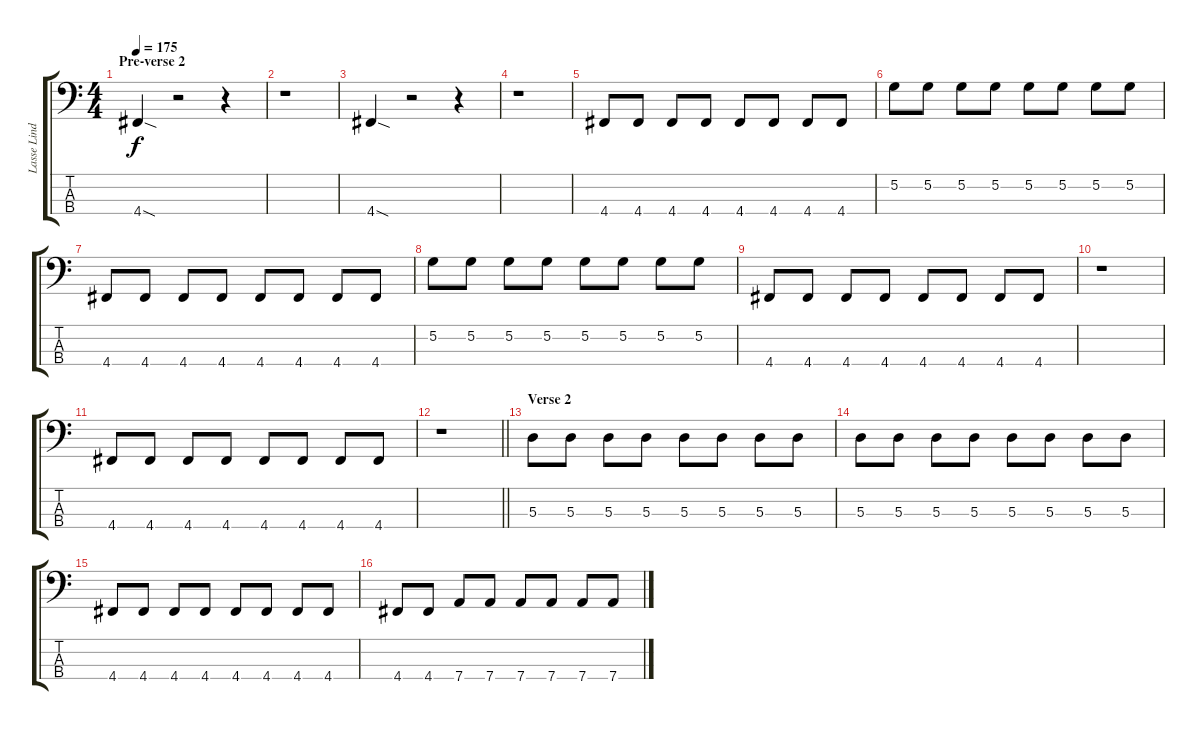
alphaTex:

\track ("Lasse Lindfors - Bass" "Lasse Lind") {instrument electricbassfinger}
\staff {score tabs}
\tuning (G2 D2 A1 D1) {hide}
\ts (4 4)
\section ("" "Pre-verse 2")
\tempo 175
\clef f4
\ks c
4.4{sod}.4{dy f} r.2 r.4 |
r.1 |
4.4{sod}.4 r.2 r.4 |
r.1 |
4.4.8 4.4.8 4.4.8 4.4.8 4.4.8 4.4.8 4.4.8 4.4.8 |
5.2.8 5.2.8 5.2.8 5.2.8 5.2.8 5.2.8 5.2.8 5.2.8 |
4.4.8 4.4.8 4.4.8 4.4.8 4.4.8 4.4.8 4.4.8 4.4.8 |
5.2.8 5.2.8 5.2.8 5.2.8 5.2.8 5.2.8 5.2.8 5.2.8 |
4.4.8 4.4.8 4.4.8 4.4.8 4.4.8 4.4.8 4.4.8 4.4.8 |
r.1 |
4.4.8 4.4.8 4.4.8 4.4.8 4.4.8 4.4.8 4.4.8 4.4.8 |
\barLineRight lightlight
r.1 |
\section ("" "Verse 2")
5.3.8 5.3.8 5.3.8 5.3.8 5.3.8 5.3.8 5.3.8 5.3.8 |
5.3.8 5.3.8 5.3.8 5.3.8 5.3.8 5.3.8 5.3.8 5.3.8 |
4.4.8 4.4.8 4.4.8 4.4.8 4.4.8 4.4.8 4.4.8 4.4.8 |
4.4.8 4.4.8 7.4.8 7.4.8 7.4.8 7.4.8 7.4.8 7.4.8
